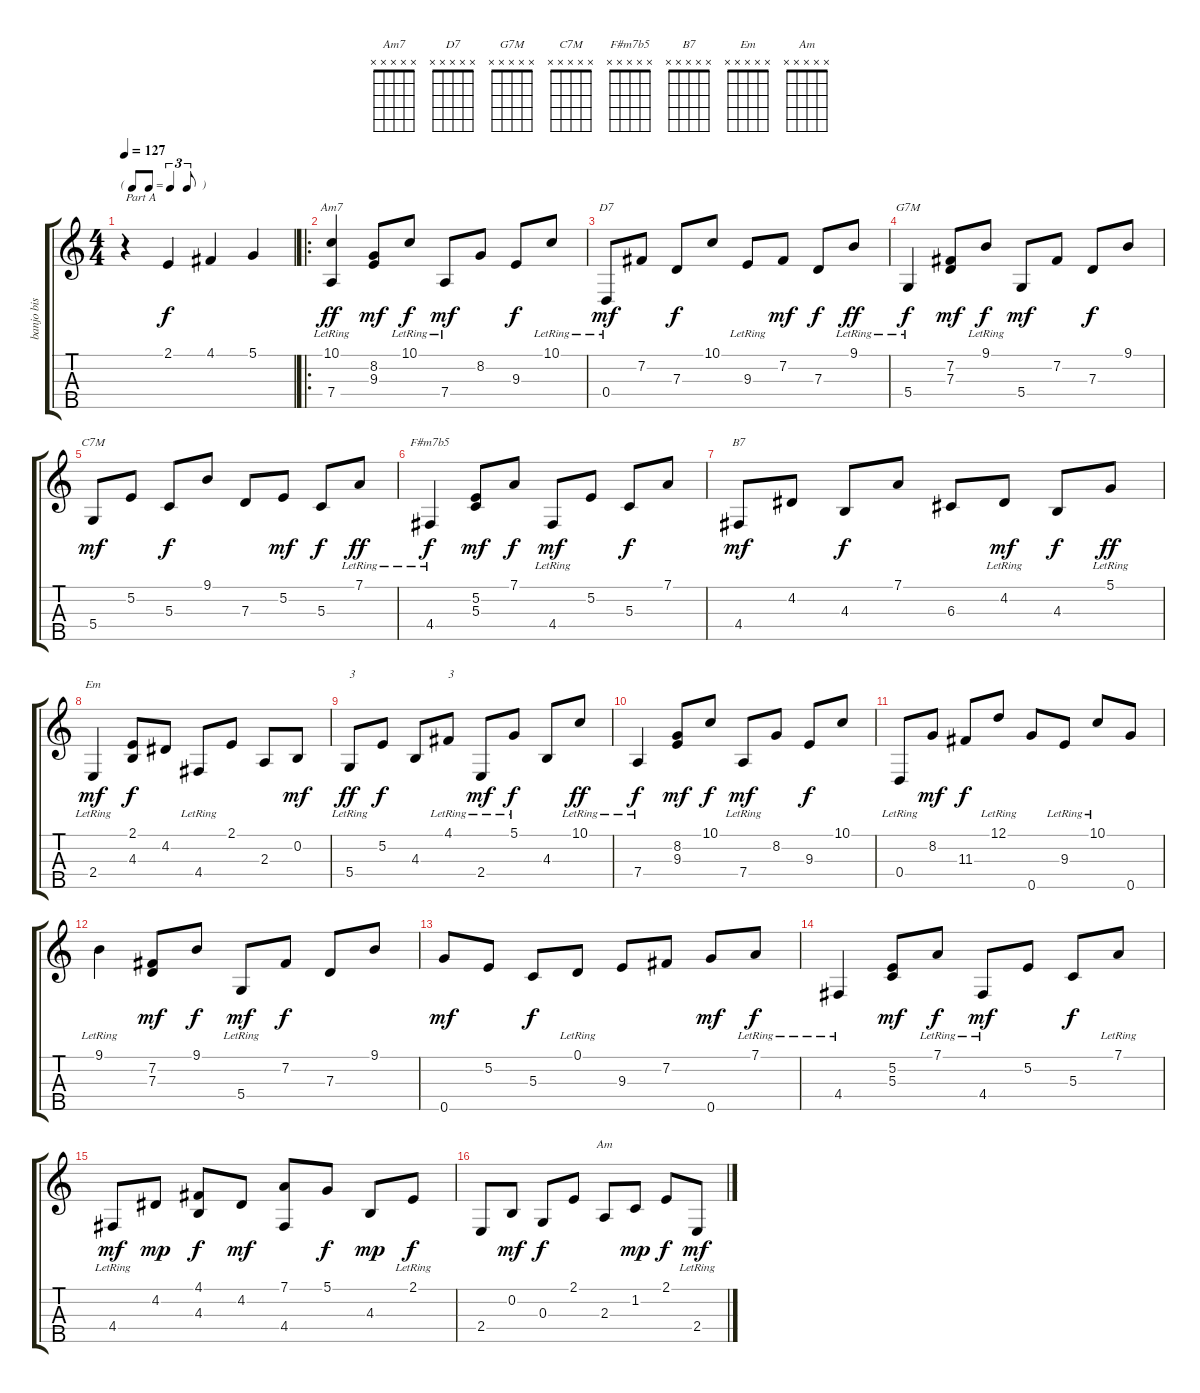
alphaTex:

\track ("banjo bis" "banjo bis") {instrument koto}
\staff {score tabs}
\tuning (D4 B3 G3 D3 G4) {hide}
\chord ("Am7" x x x x x) {firstfret 0}
\chord ("D7" x x x x x) {firstfret 0}
\chord ("G7M" x x x x x) {firstfret 0}
\chord ("C7M" x x x x x) {firstfret 0}
\chord ("F#m7b5" x x x x x) {firstfret 0}
\chord ("B7" x x x x x) {firstfret 0}
\chord ("Em" x x x x x) {firstfret 0}
\chord ("Am" x x x x x) {firstfret 0}
\ts (4 4)
\tf triplet8th
\tempo 127
\clef g2
\ks c
r.4{txt "Part A" dy f instrument koto} 2.1.4 4.1.4 5.1.4 |
\ro
(10.1{lr} 7.4{lr}).4{ch "Am7" dy ff} (8.2 9.3).8{dy mf} 10.1{lr}.8{dy f} 7.4{lr}.8{dy mf} 8.2.8 9.3.8{dy f} 10.1{lr}.8 |
0.4{lr}.8{ch "D7" dy mf} 7.2.8 7.3.8{dy f} 10.1.8 9.3{lr}.8 7.2.8{dy mf} 7.3.8{dy f} 9.1{lr}.8{dy ff} |
5.4{lr}.4{ch "G7M" dy f} (7.2 7.3).8{dy mf} 9.1{lr}.8{dy f} 5.4.8{dy mf} 7.2.8 7.3.8{dy f} 9.1.8 |
5.4.8{ch "C7M" dy mf} 5.2.8 5.3.8{dy f} 9.1.8 7.3.8 5.2.8{dy mf} 5.3.8{dy f} 7.1{lr}.8{dy ff} |
4.4{lr}.4{ch "F#m7b5" dy f} (5.2 5.3).8{dy mf} 7.1.8{dy f} 4.4{lr}.8{dy mf} 5.2.8 5.3.8{dy f} 7.1.8 |
4.4.8{ch "B7" dy mf} 4.2.8 4.3.8{dy f} 7.1.8 6.3.8 4.2{lr}.8{dy mf} 4.3.8{dy f} 5.1{lr}.8{dy ff} |
2.4{lr}.4{ch "Em" dy mf} (2.1 4.3).8{dy f} 4.2.8 4.4{lr}.8 2.1.8 2.3.8 0.2.8{dy mf} |
5.4{lr}.8{txt "3" dy ff} 5.2.8{dy f} 4.3.8 4.1{lr}.8{txt "3"} 2.4{lr}.8{dy mf} 5.1{lr}.8{dy f} 4.3.8 10.1{lr}.8{dy ff} |
7.4{lr}.4{dy f} (8.2 9.3).8{dy mf} 10.1.8{dy f} 7.4{lr}.8{dy mf} 8.2.8 9.3.8{dy f} 10.1.8 |
0.4{lr}.8 8.2.8{dy mf} 11.3.8{dy f} 12.1{lr}.8 0.5.8 9.3{lr}.8 10.1{lr}.8 0.5.8 |
9.1{lr}.4 (7.2 7.3).8{dy mf} 9.1.8{dy f} 5.4{lr}.8{dy mf} 7.2.8{dy f} 7.3.8 9.1.8 |
0.5.8{dy mf} 5.2.8 5.3.8{dy f} 0.1{lr}.8 9.3.8 7.2.8 0.5.8{dy mf} 7.1{lr}.8{dy f} |
4.4{lr}.4 (5.2 5.3).8{dy mf} 7.1{lr}.8{dy f} 4.4{lr}.8{dy mf} 5.2.8 5.3.8{dy f} 7.1{lr}.8 |
4.4{lr}.8{dy mf} 4.2.8{dy mp} (4.1 4.3).8{dy f} 4.2.8{dy mf} (7.1 4.4).8 5.1.8{dy f} 4.3.8{dy mp} 2.1{lr}.8{dy f} |
2.4.8 0.2.8{dy mf} 0.3.8{dy f} 2.1.8 2.3.8{ch "Am"} 1.2.8{dy mp} 2.1.8{dy f} 2.4{lr}.8{dy mf}
